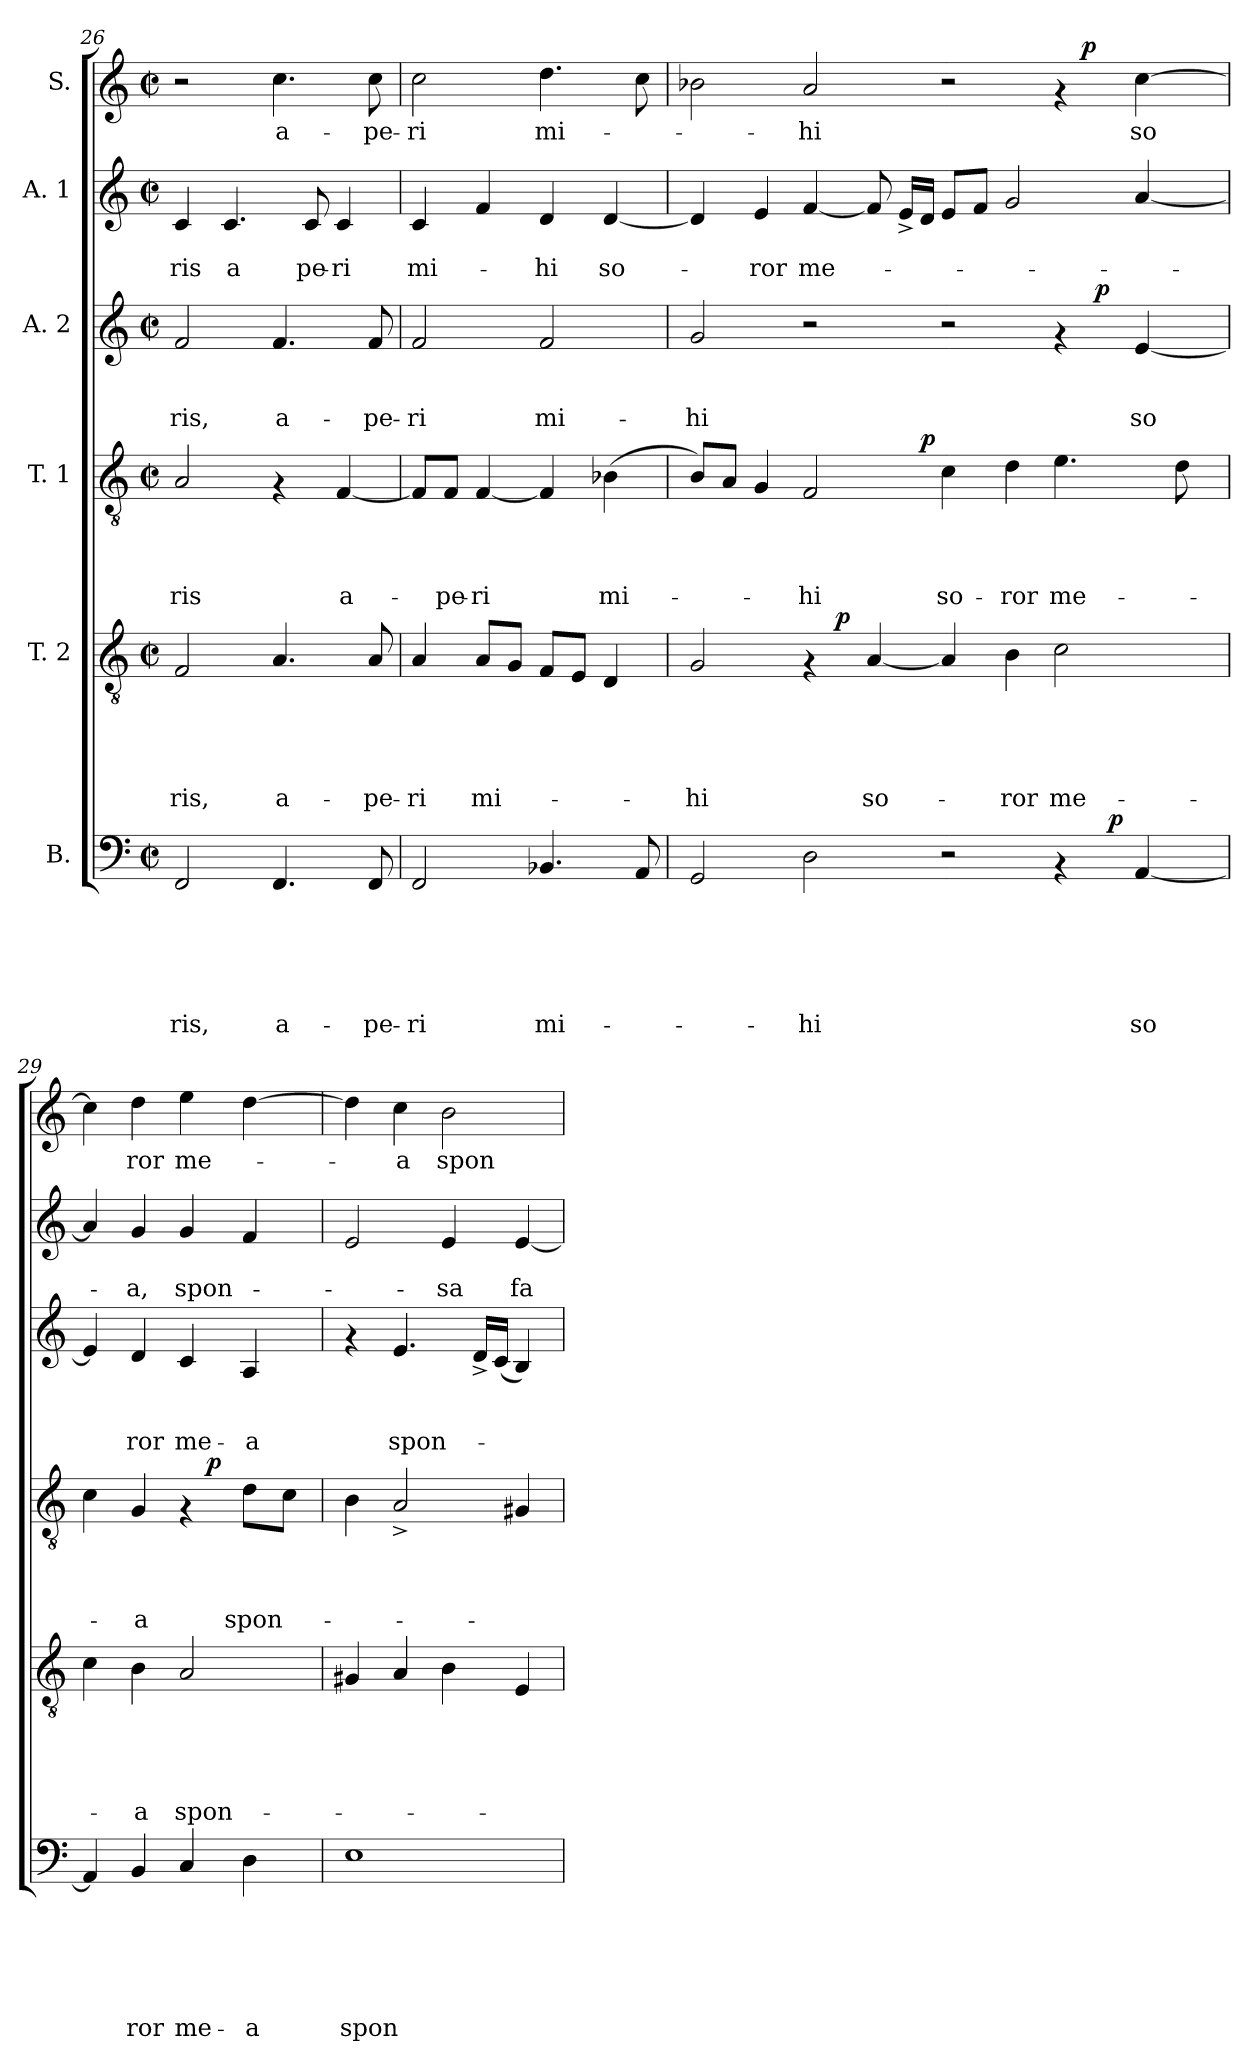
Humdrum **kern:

**kern	**text	**text	**text	**text	**text	**text	**dynam	**kern	**text	**text	**text	**text	**text	**dynam	**kern	**text	**text	**text	**text	**dynam	**kern	**text	**text	**text	**dynam	**kern	**text	**text	**kern	**text	**dynam
*part6	*part6	*part6	*part6	*part6	*part6	*part6	*part6	*part5	*part5	*part5	*part5	*part5	*part5	*part5	*part4	*part4	*part4	*part4	*part4	*part4	*part3	*part3	*part3	*part3	*part3	*part2	*part2	*part2	*part1	*part1	*part1
*staff6	*staff6	*staff6	*staff6	*staff6	*staff6	*staff6	*staff6	*staff5	*staff5	*staff5	*staff5	*staff5	*staff5	*staff5	*staff4	*staff4	*staff4	*staff4	*staff4	*staff4	*staff3	*staff3	*staff3	*staff3	*staff3	*staff2	*staff2	*staff2	*staff1	*staff1	*staff1
*I"B.	*	*	*	*	*	*	*	*I"T. 2	*	*	*	*	*	*	*I"T. 1	*	*	*	*	*	*I"A. 2	*	*	*	*	*I"A. 1	*	*	*I"S.	*	*
*clefF4	*	*	*	*	*	*	*	*clefGv2	*	*	*	*	*	*	*clefGv2	*	*	*	*	*	*clefG2	*	*	*	*	*clefG2	*	*	*clefG2	*	*
*k[]	*	*	*	*	*	*	*	*k[]	*	*	*	*	*	*	*k[]	*	*	*	*	*	*k[]	*	*	*	*	*k[]	*	*	*k[]	*	*
*C:	*	*	*	*	*	*	*	*C:	*	*	*	*	*	*	*C:	*	*	*	*	*	*C:	*	*	*	*	*C:	*	*	*C:	*	*
*M2/2	*	*	*	*	*	*	*	*M2/2	*	*	*	*	*	*	*M2/2	*	*	*	*	*	*M2/2	*	*	*	*	*M2/2	*	*	*M2/2	*	*
*met(c|)	*	*	*	*	*	*	*	*met(c|)	*	*	*	*	*	*	*met(c|)	*	*	*	*	*	*met(c|)	*	*	*	*	*met(c|)	*	*	*met(c|)	*	*
=26	=26	=26	=26	=26	=26	=26	=26	=26	=26	=26	=26	=26	=26	=26	=26	=26	=26	=26	=26	=26	=26	=26	=26	=26	=26	=26	=26	=26	=26	=26	=26
!	!	!	!	!	!	!LO:LY:b	!	!	!	!	!	!	!LO:LY:b	!	!	!	!	!	!LO:LY:b	!	!	!	!	!LO:LY:b	!	!	!	!LO:LY:b	!	!	!
2FF/	.	.	.	.	.	-ris,	.	2F/	.	.	.	.	-ris,	.	2A/	.	.	.	-ris	.	2f/	.	.	-ris,	.	4c/	.	-ris	2r	.	.
!	!	!	!	!	!	!	!	!	!	!	!	!	!	!	!	!	!	!	!	!	!	!	!	!	!	!	!	!LO:LY:b	!	!	!
.	.	.	.	.	.	.	.	.	.	.	.	.	.	.	.	.	.	.	.	.	.	.	.	.	.	4.c/	.	a	.	.	.
!	!	!	!	!	!	!LO:LY:b	!	!	!	!	!	!	!LO:LY:b	!	!	!	!	!	!	!	!	!	!	!LO:LY:b	!	!	!	!	!	!LO:LY:b	!
4.FF/	.	.	.	.	.	a-	.	4.A/	.	.	.	.	a-	.	4rF	.	.	.	.	.	4.f/	.	.	a-	.	.	.	.	4.cc\	a-	.
!	!	!	!	!	!	!	!	!	!	!	!	!	!	!	!	!	!	!	!	!	!	!	!	!	!	!	!	!LO:LY:b	!	!	!
.	.	.	.	.	.	.	.	.	.	.	.	.	.	.	.	.	.	.	.	.	.	.	.	.	.	8c/	.	pe-	.	.	.
!	!	!	!	!	!	!	!	!	!	!	!	!	!	!	!	!	!	!	!LO:LY:b	!	!	!	!	!	!	!	!	!LO:LY:b	!	!	!
.	.	.	.	.	.	.	.	.	.	.	.	.	.	.	[>4F/	.	.	.	a-	.	.	.	.	.	.	4c/	.	-ri	.	.	.
!	!	!	!	!	!	!LO:LY:b	!	!	!	!	!	!	!LO:LY:b	!	!	!	!	!	!	!	!	!	!	!LO:LY:b	!	!	!	!	!	!LO:LY:b	!
8FF/	.	.	.	.	.	-pe-	.	8A/	.	.	.	.	-pe-	.	.	.	.	.	.	.	8f/	.	.	-pe-	.	.	.	.	8cc\	-pe-	.
=27	=27	=27	=27	=27	=27	=27	=27	=27	=27	=27	=27	=27	=27	=27	=27	=27	=27	=27	=27	=27	=27	=27	=27	=27	=27	=27	=27	=27	=27	=27	=27
!	!	!	!	!	!	!LO:LY:b	!	!	!	!	!	!	!LO:LY:b	!	!	!	!	!	!	!	!	!	!	!LO:LY:b	!	!	!	!LO:LY:b	!	!LO:LY:b	!
2FF/	.	.	.	.	.	-ri	.	4A/	.	.	.	.	-ri	.	8F/L]	.	.	.	.	.	2f/	.	.	-ri	.	4c/	.	mi-	2cc\	-ri	.
!	!	!	!	!	!	!	!	!	!	!	!	!	!	!	!	!	!	!	!LO:LY:b	!	!	!	!	!	!	!	!	!	!	!	!
.	.	.	.	.	.	.	.	.	.	.	.	.	.	.	8F/J	.	.	.	-pe-	.	.	.	.	.	.	.	.	.	.	.	.
!	!	!	!	!	!	!	!	!	!	!	!	!	!LO:LY:b	!	!	!	!	!	!LO:LY:b	!	!	!	!	!	!	!	!	!	!	!	!
.	.	.	.	.	.	.	.	8A/L	.	.	.	.	mi-	.	[>4F/	.	.	.	-ri	.	.	.	.	.	.	4f/	.	.	.	.	.
.	.	.	.	.	.	.	.	8G/J	.	.	.	.	.	.	.	.	.	.	.	.	.	.	.	.	.	.	.	.	.	.	.
!	!	!	!	!	!	!LO:LY:b	!	!	!	!	!	!	!	!	!	!	!	!	!	!	!	!	!	!LO:LY:b	!	!	!	!LO:LY:b	!	!LO:LY:b	!
4.BB-X/	.	.	.	.	.	mi-	.	8F/L	.	.	.	.	.	.	4F/]	.	.	.	.	.	2f/	.	.	mi-	.	4d/	.	-hi	4.dd\	mi-	.
.	.	.	.	.	.	.	.	8E/J	.	.	.	.	.	.	.	.	.	.	.	.	.	.	.	.	.	.	.	.	.	.	.
!	!	!	!	!	!	!	!	!	!	!	!	!	!	!	!	!	!	!	!LO:LY:b	!	!	!	!	!	!	!	!	!LO:LY:b	!	!	!
.	.	.	.	.	.	.	.	4D/	.	.	.	.	.	.	(>4B-X\	.	.	.	mi-	.	.	.	.	.	.	[>4d/	.	so-	.	.	.
8AA/	.	.	.	.	.	.	.	.	.	.	.	.	.	.	.	.	.	.	.	.	.	.	.	.	.	.	.	.	8cc\	.	.
=28	=28	=28	=28	=28	=28	=28	=28	=28	=28	=28	=28	=28	=28	=28	=28	=28	=28	=28	=28	=28	=28	=28	=28	=28	=28	=28	=28	=28	=28	=28	=28
!	!	!	!	!	!	!	!	!	!	!	!	!	!LO:LY:b	!	!	!	!	!	!	!	!	!	!	!LO:LY:b	!	!	!	!	!	!	!
*^	*	*	*	*	*	*	*	*^	*	*	*	*	*	*	*^	*	*	*	*	*	*^	*	*	*	*	*	*	*	*^	*	*
2GG/	1ryy	.	.	.	.	.	.	.	2G/	2ryy	.	.	.	.	-hi	.	8B/L)	2...ryy	.	.	.	.	.	2g/	1ryy	.	.	-hi	.	4d/]	.	.	2b-X\	1ryy	.	.
.	.	.	.	.	.	.	.	.	.	.	.	.	.	.	.	.	8A/J	.	.	.	.	.	.	.	.	.	.	.	.	.	.	.	.	.	.	.
!	!	!	!	!	!	!	!	!	!	!	!	!	!	!	!	!	!	!	!	!	!	!	!	!	!	!	!	!	!	!	!	!LO:LY:b	!	!	!	!
.	.	.	.	.	.	.	.	.	.	.	.	.	.	.	.	.	4G/	.	.	.	.	.	.	.	.	.	.	.	.	4e/	.	-ror	.	.	.	.
!	!	!	!	!	!	!	!LO:LY:b	!	!	!	!	!	!	!	!	!	!	!	!	!	!	!LO:LY:b	!	!	!	!	!	!	!	!	!	!LO:LY:b	!	!	!LO:LY:b	!
2D\	.	.	.	.	.	.	-hi	.	4rF	8ryy	.	.	.	.	.	.	2F/	.	.	.	.	-hi	.	2r	.	.	.	.	.	[>4f/	.	me-	2a/	.	-hi	.
!	!	!	!	!	!	!	!	!	!	!	!	!	!	!	!	!LO:DY:a	!	!	!	!	!	!	!	!	!	!	!	!	!	!	!	!	!	!	!	!
.	.	.	.	.	.	.	.	.	.	1ryy	.	.	.	.	.	p	.	.	.	.	.	.	.	.	.	.	.	.	.	.	.	.	.	.	.	.
!	!	!	!	!	!	!	!	!	!	!	!	!	!	!	!LO:LY:b	!	!	!	!	!	!	!	!	!	!	!	!	!	!	!	!	!	!	!	!	!
.	.	.	.	.	.	.	.	.	[>4A/	.	.	.	.	.	so-	.	.	.	.	.	.	.	.	.	.	.	.	.	.	8f/]	.	.	.	.	.	.
.	.	.	.	.	.	.	.	.	.	.	.	.	.	.	.	.	.	.	.	.	.	.	.	.	.	.	.	.	.	16e^</LL	.	.	.	.	.	.
!	!	!	!	!	!	!	!	!	!	!	!	!	!	!	!	!	!	!	!	!	!	!	!LO:DY:a	!	!	!	!	!	!	!	!	!	!	!	!	!
.	.	.	.	.	.	.	.	.	.	.	.	.	.	.	.	.	.	1ryy	.	.	.	.	p	.	.	.	.	.	.	16d/JJ	.	.	.	.	.	.
!	!	!	!	!	!	!	!	!	!	!	!	!	!	!	!	!	!	!	!	!	!	!LO:LY:b	!	!	!	!	!	!	!	!	!	!	!	!	!	!
2r	2ryy	.	.	.	.	.	.	.	4A/]	.	.	.	.	.	.	.	4c\	.	.	.	.	so-	.	2r	2ryy	.	.	.	.	8e/L	.	.	2r	2ryy	.	.
.	.	.	.	.	.	.	.	.	.	.	.	.	.	.	.	.	.	.	.	.	.	.	.	.	.	.	.	.	.	8f/J	.	.	.	.	.	.
!	!	!	!	!	!	!	!	!	!	!	!	!	!	!	!LO:LY:b	!	!	!	!	!	!	!LO:LY:b	!	!	!	!	!	!	!	!	!	!	!	!	!	!
.	.	.	.	.	.	.	.	.	4B\	.	.	.	.	.	-ror	.	4d\	.	.	.	.	-ror	.	.	.	.	.	.	.	2g/	.	.	.	.	.	.
!	!	!	!	!	!	!	!	!	!	!	!	!	!	!	!LO:LY:b	!	!	!	!	!	!	!LO:LY:b	!	!	!	!	!	!	!	!	!	!	!	!	!	!
4rAA	8ryy	.	.	.	.	.	.	.	2c\	.	.	.	.	.	me-	.	4.e\	.	.	.	.	me-	.	4rf	8ryy	.	.	.	.	.	.	.	4rf	16.ryy	.	.
!	!	!	!	!	!	!	!	!	!	!	!	!	!	!	!	!	!	!	!	!	!	!	!	!	!	!	!	!	!	!	!	!	!	!	!	!LO:DY:a
.	.	.	.	.	.	.	.	.	.	.	.	.	.	.	.	.	.	.	.	.	.	.	.	.	.	.	.	.	.	.	.	.	.	4ryy	.	p
!	!	!	!	!	!	!	!	!	!	!	!	!	!	!	!	!	!	!	!	!	!	!	!	!	!	!	!	!	!LO:DY:a	!	!	!	!	!	!	!
.	32ryy	.	.	.	.	.	.	.	.	4.ryy	.	.	.	.	.	.	.	.	.	.	.	.	.	.	4.ryy	.	.	.	p	.	.	.	.	.	.	.
!	!	!	!	!	!	!	!	!LO:DY:b	!	!	!	!	!	!	!	!	!	!	!	!	!	!	!	!	!	!	!	!	!	!	!	!	!	!	!	!
.	4ryy	.	.	.	.	.	.	p	.	.	.	.	.	.	.	.	.	.	.	.	.	.	.	.	.	.	.	.	.	.	.	.	.	.	.	.
!	!	!	!	!	!	!	!LO:LY:b	!	!	!	!	!	!	!	!	!	!	!	!	!	!	!	!	!	!	!	!	!LO:LY:b	!	!	!	!	!	!	!LO:LY:b	!
[<4AA/	.	.	.	.	.	.	so	.	.	.	.	.	.	.	.	.	.	.	.	.	.	.	.	[<4e/	.	.	.	so	.	[<4a/	.	.	[<4cc\	.	so	.
.	.	.	.	.	.	.	.	.	.	.	.	.	.	.	.	.	.	.	.	.	.	.	.	.	.	.	.	.	.	.	.	.	.	8ryy	.	.
.	.	.	.	.	.	.	.	.	.	.	.	.	.	.	.	.	8d\	.	.	.	.	.	.	.	.	.	.	.	.	.	.	.	.	.	.	.
.	16.ryy	.	.	.	.	.	.	.	.	.	.	.	.	.	.	.	.	.	.	.	.	.	.	.	.	.	.	.	.	.	.	.	.	.	.	.
.	.	.	.	.	.	.	.	.	.	.	.	.	.	.	.	.	.	16ryy	.	.	.	.	.	.	.	.	.	.	.	.	.	.	.	.	.	.
.	.	.	.	.	.	.	.	.	.	.	.	.	.	.	.	.	.	.	.	.	.	.	.	.	.	.	.	.	.	.	.	.	.	32ryy	.	.
*v	*v	*	*	*	*	*	*	*	*	*	*	*	*	*	*	*	*	*	*	*	*	*	*	*v	*v	*	*	*	*	*	*	*	*v	*v	*	*
*	*	*	*	*	*	*	*	*v	*v	*	*	*	*	*	*	*	*	*	*	*	*	*	*	*	*	*	*	*	*	*	*	*	*
!!LO:LB:g=z
=29	=29	=29	=29	=29	=29	=29	=29	=29	=29	=29	=29	=29	=29	=29	=29	=29	=29	=29	=29	=29	=29	=29	=29	=29	=29	=29	=29	=29	=29	=29	=29	=29
4AA/]	.	.	.	.	.	.	.	4c\	.	.	.	.	.	.	4c\	2ryy	.	.	.	.	.	4e/]	.	.	.	.	4a/]	.	.	4cc\]	.	.
!	!	!	!	!	!	!LO:LY:b	!	!	!	!	!	!	!LO:LY:b	!	!	!	!	!	!	!LO:LY:b	!	!	!	!	!LO:LY:b	!	!	!	!LO:LY:b	!	!LO:LY:b	!
4BB/	.	.	.	.	.	ror	.	4B\	.	.	.	.	-a	.	4G/	.	.	.	.	-a	.	4d/	.	.	ror	.	4g/	.	-a,	4dd\	ror	.
!	!	!	!	!	!	!LO:LY:b	!	!	!	!	!	!	!LO:LY:b	!	!	!	!	!	!	!	!	!	!	!	!LO:LY:b	!	!	!	!LO:LY:b	!	!LO:LY:b	!
4C/	.	.	.	.	.	me-	.	2A/	.	.	.	.	spon-	.	4rF	16.ryy	.	.	.	.	.	4c/	.	.	me-	.	4g/	.	spon-	4ee\	me-	.
!	!	!	!	!	!	!	!	!	!	!	!	!	!	!	!	!	!	!	!	!	!LO:DY:a	!	!	!	!	!	!	!	!	!	!	!
.	.	.	.	.	.	.	.	.	.	.	.	.	.	.	.	4ryy	.	.	.	.	p	.	.	.	.	.	.	.	.	.	.	.
!	!	!	!	!	!	!LO:LY:b	!	!	!	!	!	!	!	!	!	!	!	!	!	!LO:LY:b	!	!	!	!	!LO:LY:b	!	!	!	!	!	!	!
4D\	.	.	.	.	.	-a	.	.	.	.	.	.	.	.	8d\L	.	.	.	.	spon-	.	4A/	.	.	-a	.	4f/	.	.	[>4dd\	.	.
.	.	.	.	.	.	.	.	.	.	.	.	.	.	.	.	8ryy	.	.	.	.	.	.	.	.	.	.	.	.	.	.	.	.
.	.	.	.	.	.	.	.	.	.	.	.	.	.	.	8c\J	.	.	.	.	.	.	.	.	.	.	.	.	.	.	.	.	.
.	.	.	.	.	.	.	.	.	.	.	.	.	.	.	.	32ryy	.	.	.	.	.	.	.	.	.	.	.	.	.	.	.	.
=30	=30	=30	=30	=30	=30	=30	=30	=30	=30	=30	=30	=30	=30	=30	=30	=30	=30	=30	=30	=30	=30	=30	=30	=30	=30	=30	=30	=30	=30	=30	=30	=30
!	!	!	!	!	!	!LO:LY:b	!	!	!	!	!	!	!	!	!	!	!	!	!	!	!	!	!	!	!	!	!	!	!	!	!	!
*	*	*	*	*	*	*	*	*	*	*	*	*	*	*	*v	*v	*	*	*	*	*	*	*	*	*	*	*	*	*	*	*	*
1E	.	.	.	.	.	spon-	.	4G#X/	.	.	.	.	.	.	4B\	.	.	.	.	.	4rf	.	.	.	.	2e/	.	.	4dd\]	.	.
!	!	!	!	!	!	!	!	!	!	!	!	!	!	!	!	!	!	!	!	!	!	!	!	!LO:LY:b	!	!	!	!	!	!LO:LY:b	!
.	.	.	.	.	.	.	.	4A/	.	.	.	.	.	.	2A^</	.	.	.	.	.	4.e/	.	.	spon-	.	.	.	.	4cc\	-a	.
!	!	!	!	!	!	!	!	!	!	!	!	!	!	!	!	!	!	!	!	!	!	!	!	!	!	!	!	!LO:LY:b	!	!LO:LY:b	!
.	.	.	.	.	.	.	.	4B\	.	.	.	.	.	.	.	.	.	.	.	.	.	.	.	.	.	4e/	.	-sa	2b\	spon-	.
.	.	.	.	.	.	.	.	.	.	.	.	.	.	.	.	.	.	.	.	.	16d^</LL	.	.	.	.	.	.	.	.	.	.
.	.	.	.	.	.	.	.	.	.	.	.	.	.	.	.	.	.	.	.	.	(>16c/JJ	.	.	.	.	.	.	.	.	.	.
!	!	!	!	!	!	!	!	!	!	!	!	!	!	!	!	!	!	!	!	!	!	!	!	!	!	!	!	!LO:LY:b	!	!	!
.	.	.	.	.	.	.	.	4E/	.	.	.	.	.	.	4G#X/	.	.	.	.	.	4B/)	.	.	.	.	[>4e/	.	fa-	.	.	.
=	=	=	=	=	=	=	=	=	=	=	=	=	=	=	=	=	=	=	=	=	=	=	=	=	=	=	=	=	=	=	=
*-	*-	*-	*-	*-	*-	*-	*-	*-	*-	*-	*-	*-	*-	*-	*-	*-	*-	*-	*-	*-	*-	*-	*-	*-	*-	*-	*-	*-	*-	*-	*-
